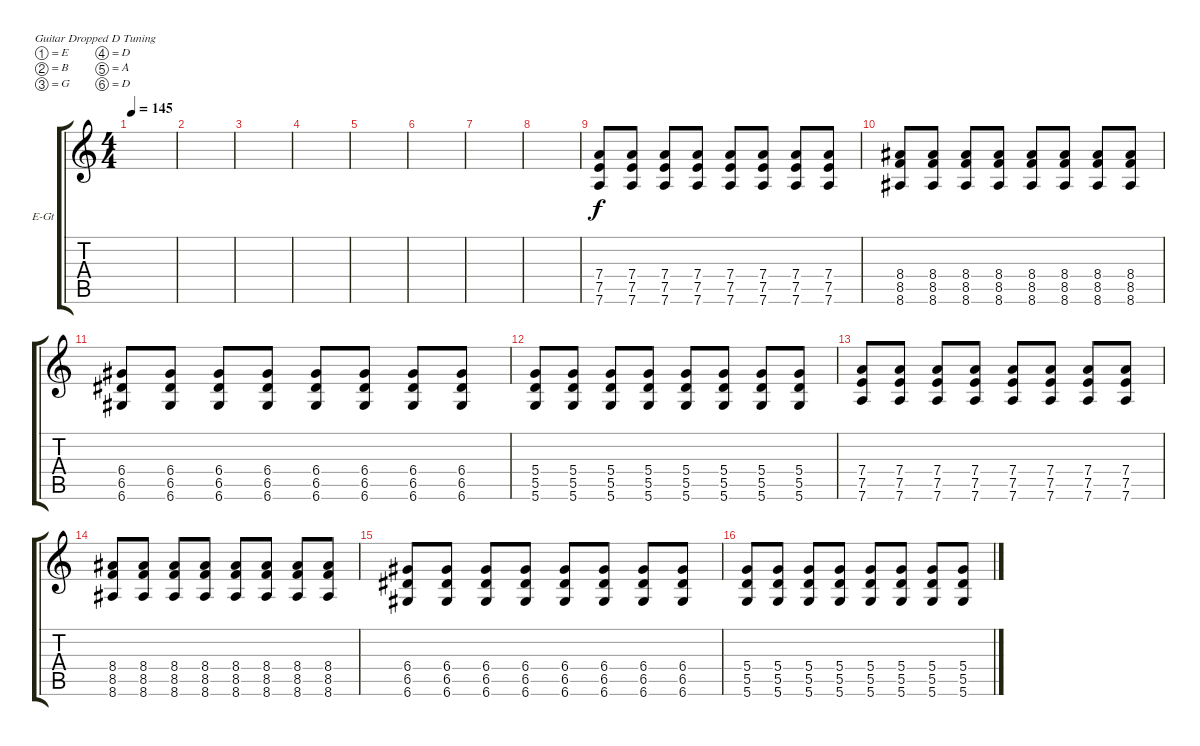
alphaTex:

\defaultSystemsLayout 4
\bracketExtendMode groupsimilarinstruments
\firstSystemTrackNameOrientation horizontal
\otherSystemsTrackNameOrientation horizontal
\track ("Electric Guitar" "E-Gt") {instrument overdrivenguitar}
\staff {score tabs}
\tuning (E4 B3 G3 D3 A2 D2)
\ts (4 4)
\tempo 145
\clef g2
\scale
0.333333
\ks c
|
\scale
0.333333 |
\scale
0.333333 |
\scale
0.333333 |
\scale
0.333333 |
\scale
0.333333 |
\scale
0.333333 |
\scale
0.333333 |
\scale
0.333333 (7.6 7.5 7.4).8 (7.6 7.5 7.4).8 (7.6 7.5 7.4).8 (7.6 7.5 7.4).8 (7.6 7.5 7.4).8 (7.6 7.5 7.4).8 (7.6 7.5 7.4).8 (7.6 7.5 7.4).8 |
\scale
0.333333 (8.6 8.5 8.4).8 (8.6 8.5 8.4).8 (8.6 8.5 8.4).8 (8.6 8.5 8.4).8 (8.6 8.5 8.4).8 (8.6 8.5 8.4).8 (8.6 8.5 8.4).8 (8.6 8.5 8.4).8 |
\scale
0.333333 (6.6 6.5 6.4).8 (6.6 6.5 6.4).8 (6.6 6.5 6.4).8 (6.6 6.5 6.4).8 (6.6 6.5 6.4).8 (6.6 6.5 6.4).8 (6.6 6.5 6.4).8 (6.6 6.5 6.4).8 |
\scale
0.333333 (5.6 5.5 5.4).8 (5.6 5.5 5.4).8 (5.6 5.5 5.4).8 (5.6 5.5 5.4).8 (5.6 5.5 5.4).8 (5.6 5.5 5.4).8 (5.6 5.5 5.4).8 (5.6 5.5 5.4).8 |
\scale
0.333333 (7.6 7.5 7.4).8 (7.6 7.5 7.4).8 (7.6 7.5 7.4).8 (7.6 7.5 7.4).8 (7.6 7.5 7.4).8 (7.6 7.5 7.4).8 (7.6 7.5 7.4).8 (7.6 7.5 7.4).8 |
\scale
0.333333 (8.6 8.5 8.4).8 (8.6 8.5 8.4).8 (8.6 8.5 8.4).8 (8.6 8.5 8.4).8 (8.6 8.5 8.4).8 (8.6 8.5 8.4).8 (8.6 8.5 8.4).8 (8.6 8.5 8.4).8 |
\scale
0.333333 (6.6 6.5 6.4).8 (6.6 6.5 6.4).8 (6.6 6.5 6.4).8 (6.6 6.5 6.4).8 (6.6 6.5 6.4).8 (6.6 6.5 6.4).8 (6.6 6.5 6.4).8 (6.6 6.5 6.4).8 |
\scale
0.333333 (5.6 5.5 5.4).8 (5.6 5.5 5.4).8 (5.6 5.5 5.4).8 (5.6 5.5 5.4).8 (5.6 5.5 5.4).8 (5.6 5.5 5.4).8 (5.6 5.5 5.4).8 (5.6 5.5 5.4).8
